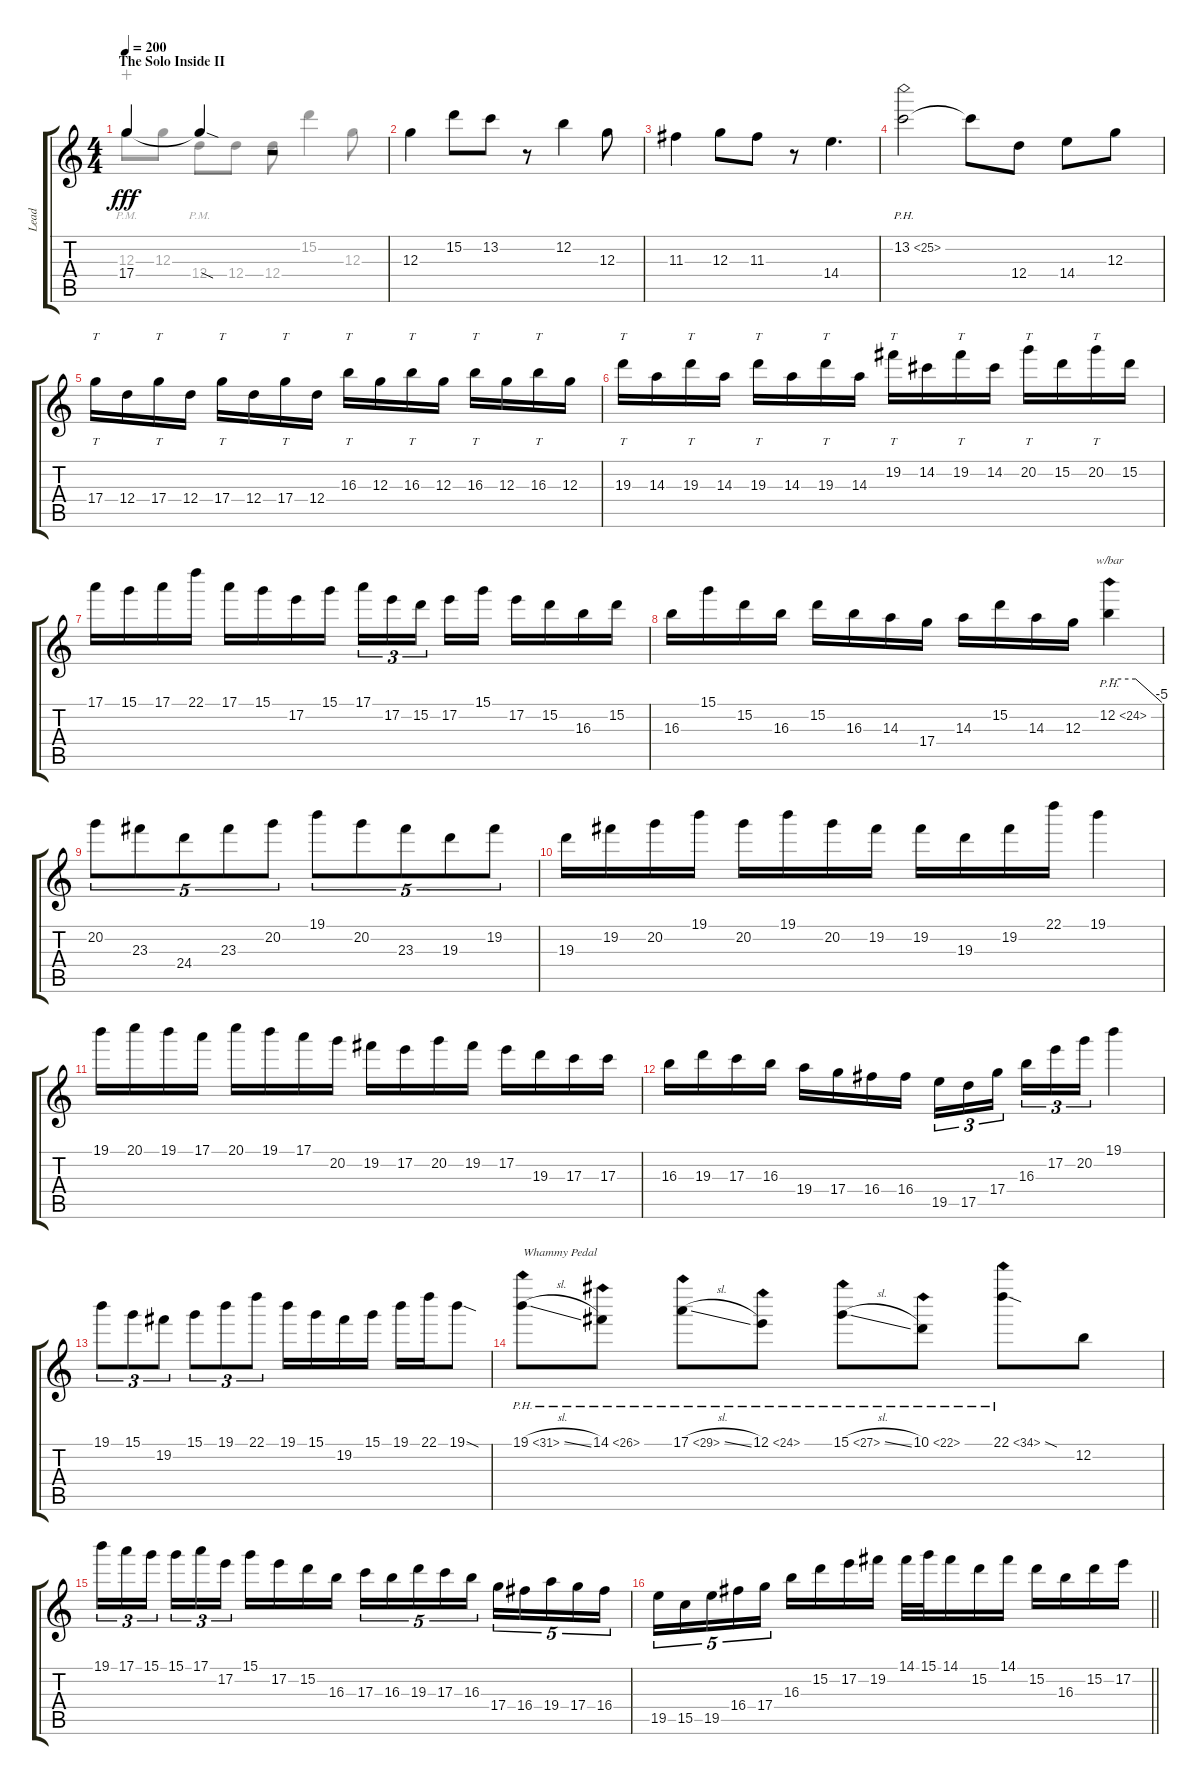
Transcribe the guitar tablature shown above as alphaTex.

\track ("Lead" "Lead") {instrument overdrivenguitar}
\staff {score tabs}
\tuning (E4 B3 G3 D3 A2 E2) {hide}
\voice
\ts (4 4)
\section ("" "The Solo Inside II")
\tempo 200
\clef g2
\ks c
17.4.4{dy fff} 17.4{sod t}.4 r.2 |
12.3.4 15.2.8 13.2.8 r.8 12.2.4 12.3.8 |
11.3.4 12.3.8 11.3.8 r.8 14.4.4{d} |
13.2{ph 12}.2 13.2{t}.8 12.4.8 14.4.8 12.3.8 |
17.4.16{tt} 12.4.16 17.4.16{tt} 12.4.16 17.4.16{tt} 12.4.16 17.4.16{tt} 12.4.16 16.3.16{tt} 12.3.16 16.3.16{tt} 12.3.16 16.3.16{tt} 12.3.16 16.3.16{tt} 12.3.16 |
19.3.16{tt} 14.3.16 19.3.16{tt} 14.3.16 19.3.16{tt} 14.3.16 19.3.16{tt} 14.3.16 19.2.16{tt} 14.2.16 19.2.16{tt} 14.2.16 20.2.16{tt} 15.2.16 20.2.16{tt} 15.2.16 |
17.1.16 15.1.16 17.1.16 22.1.16 17.1.16 15.1.16 17.2.16 15.1.16 17.1.16{tu (3 2)} 17.2.16{tu (3 2)} 15.2.16{tu (3 2) beam splitsecondary} 17.2.16 15.1.16 17.2.16 15.2.16 16.3.16 15.2.16 |
16.3.16 15.1.16 15.2.16 16.3.16 15.2.16 16.3.16 14.3.16 17.4.16 14.3.16 15.2.16 14.3.16 12.3.16 12.2{ph 12}.4{tbe (custom default 0 0 30 0 60 -20)} |
20.2.8{tu (5 4)} 23.3.8{tu (5 4)} 24.4.8{tu (5 4)} 23.3.8{tu (5 4)} 20.2.8{tu (5 4)} 19.1.8{tu (5 4)} 20.2.8{tu (5 4)} 23.3.8{tu (5 4)} 19.3.8{tu (5 4)} 19.2.8{tu (5 4)} |
19.3.16 19.2.16 20.2.16 19.1.16 20.2.16 19.1.16 20.2.16 19.2.16 19.2.16 19.3.16 19.2.16 22.1.16 19.1.4 |
19.1.16 20.1.16 19.1.16 17.1.16 20.1.16 19.1.16 17.1.16 20.2.16 19.2.16 17.2.16 20.2.16 19.2.16 17.2.16 19.3.16 17.3.16 17.3.16 |
16.3.16 19.3.16 17.3.16 16.3.16 19.4.16 17.4.16 16.4.16 16.4.16 19.5.16{tu (3 2)} 17.5.16{tu (3 2)} 17.4.16{tu (3 2) beam splitsecondary} 16.3.16{tu (3 2)} 17.2.16{tu (3 2)} 20.2.16{tu (3 2)} 19.1.4 |
19.1.8{tu (3 2)} 15.1.8{tu (3 2)} 19.2.8{tu (3 2)} 15.1.8{tu (3 2)} 19.1.8{tu (3 2)} 22.1.8{tu (3 2)} 19.1.16 15.1.16 19.2.16 15.1.16 19.1.16 22.1.16 19.1{sod}.8 |
19.1{ph 12 sl}.8{txt "Whammy Pedal"} 14.1{ph 12}.8 17.1{ph 12 sl}.8 12.1{ph 12}.8 15.1{ph 12 sl}.8 10.1{ph 12}.8 22.1{ph 12 sod}.8 12.2.8 |
19.1.16{tu (3 2)} 17.1.16{tu (3 2)} 15.1.16{tu (3 2) beam splitsecondary} 15.1.16{tu (3 2)} 17.1.16{tu (3 2)} 17.2.16{tu (3 2)} 15.1.16 17.2.16 15.2.16 16.3.16 17.3.16{tu (5 4)} 16.3.16{tu (5 4)} 19.3.16{tu (5 4)} 17.3.16{tu (5 4)} 16.3.16{tu (5 4)} 17.4.16{tu (5 4)} 16.4.16{tu (5 4)} 19.4.16{tu (5 4)} 17.4.16{tu (5 4)} 16.4.16{tu (5 4)} |
\barLineRight lightlight
19.5.16{tu (5 4)} 15.5.16{tu (5 4)} 19.5.16{tu (5 4)} 16.4.16{tu (5 4)} 17.4.16{tu (5 4)} 16.3.16 15.2.16 17.2.16 19.2.16 14.1.32 15.1.32 14.1.16 15.2.16 14.1.16 15.2.16 16.3.16 15.2.16 17.2.16
\voice
\clef g2
\ottava regular
\simile none
\ks c
12.3{pm}.8{dy fff wahc} 12.3.8 12.4{pm}.8 12.4.8 12.4.8 15.2.4 12.3.8 |
|
|
|
|
|
|
|
|
|
|
|
|
|
|
\barLineRight lightlight
